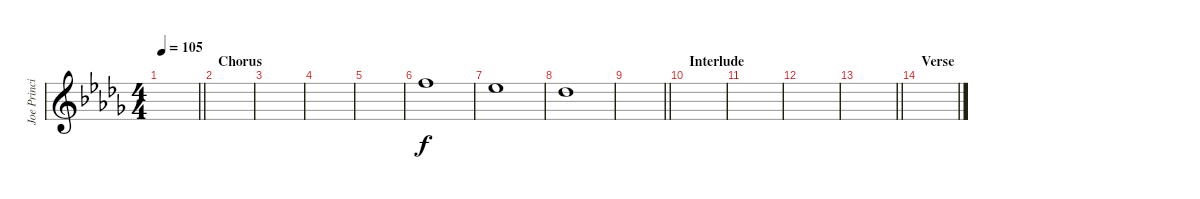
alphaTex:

\track ("Joe Principe - Vocals" "Joe Princi") {instrument distortionguitar}
\staff {score}
\tuning (E4 B3 G3 D3 A2 E2) {hide}
\ts (4 4)
\tempo 105
\clef g2
\barLineRight lightlight
\ks db
|
\section ("" "Chorus")
|
|
|
|
6.2.1 |
4.2.1 |
2.2.1 |
\barLineRight lightlight
|
\section ("" "Interlude")
|
|
|
\barLineRight lightlight
|
\section ("" "Verse")
